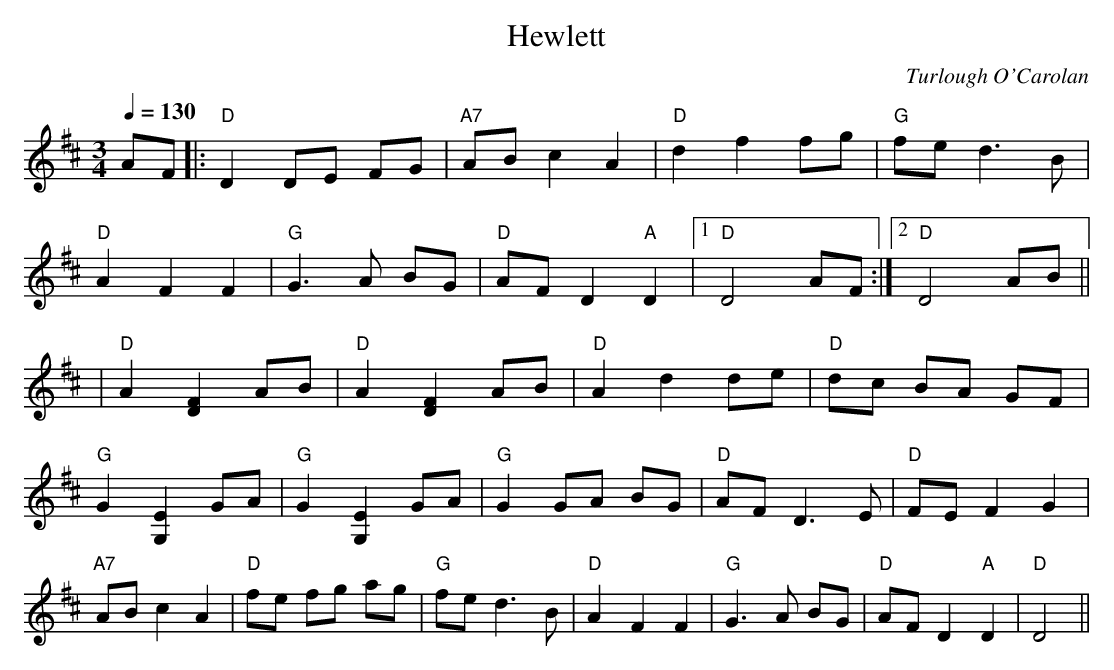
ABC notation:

X:1
T:Hewlett
M:3/4
L:1/8
Q:1/4=130
C:Turlough O'Carolan
K:Dmaj
AF|:"D"D2 DE FG|"A7"AB c2 A2|"D"d2 f2 fg|"G"fe d3 B|!
"D" A2 F2 F2|"G"G3 A BG|"D"AF D2 "A"D2|1"D"D4 AF:|2"D"D4 AB||!
|"D"A2 [F2D2] AB|"D" A2 [F2D2] AB|"D" A2 d2 de|"D" dc BA GF|"G"G2 [E2G,2] GA|
"G"G2 [E2G,2] GA|"G" G2 GA BG|"D"AF D3 E|"D" FE F2 G2|
"A7"AB c2 A2|"D"fe fg ag|"G" fe d3 B|"D" A2 F2 F2|"G"G3 A BG|
"D"AF D2 "A"D2|"D"D4 ||
